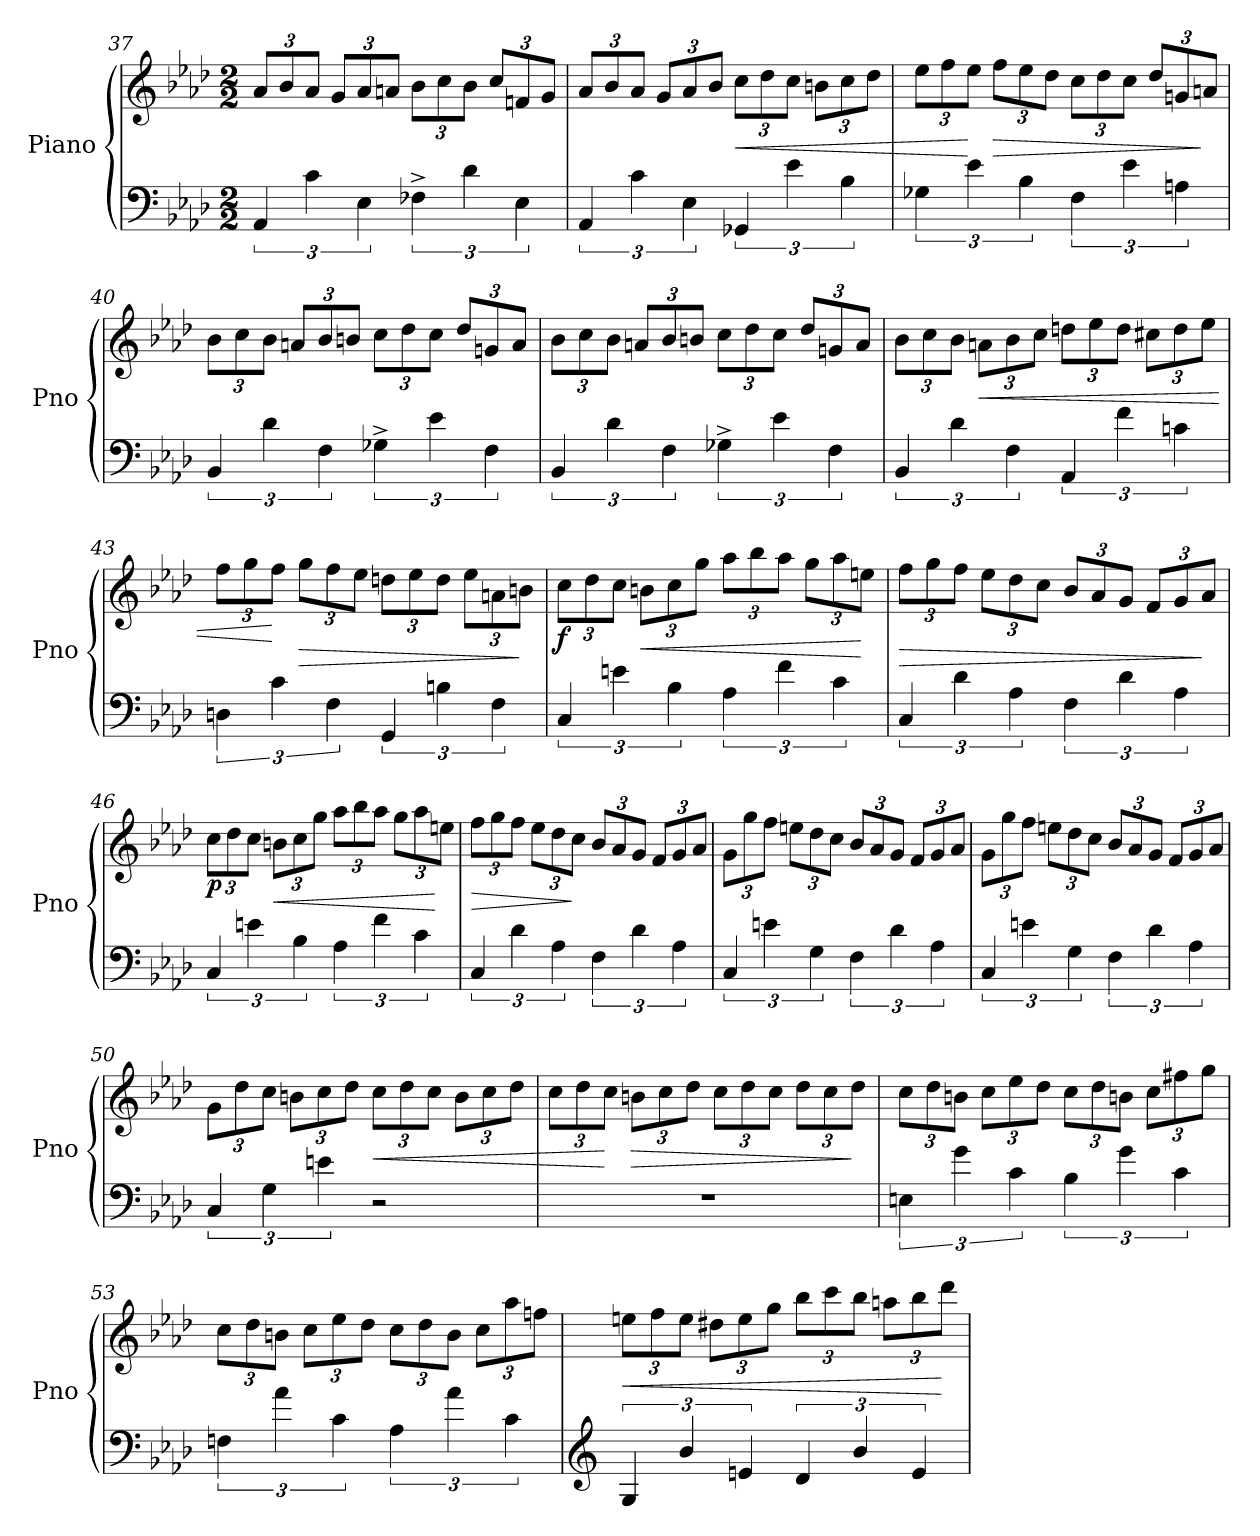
**kern	**kern	**dynam
*part1	*part1	*part1
*staff2	*staff1	*staff1/2
*I"Piano	*	*
*I'Pno	*	*
*clefF4	*clefG2	*
*k[b-e-a-d-]	*k[b-e-a-d-]	*
*A-:	*A-:	*
*M2/2	*M2/2	*
=37	=37	=37
6AA-i/	12a-i/L	.
.	12b-/	.
6c\	12a-/J	.
.	12g/L	.
6E-\	12a-/	.
.	12an/J	.
6F-X^>\	12b-\L	.
.	12cc\	.
6d-\	12b-\J	.
.	12cc/L	.
6E-\	12fni/	.
.	12g/J	.
=38	=38	=38
6AA-i/	12a-i/L	.
.	12b-/	.
6c\	12a-/J	.
.	12g/L	.
6E-\	12a-/	.
.	12b-/J	.
!	!	!LO:HP:b
6GG-X/	12cc\L	<
.	12dd-\	.
6e-\	12cc\J	.
.	12bn\L	.
6B-i\	12cc\	.
.	12dd-\J	.
!!LO:LB:g=z
=39	=39	=39
6G-X\	12ee-\L	.
.	12ff\	.
6e-\	12ee-\J	[
!	!	!LO:HP:b
.	12ff\L	>
6B-\	12ee-\	.
.	12dd-\J	.
6F\	12cc\L	.
.	12dd-\	.
6e-\	12cc\J	.
.	12dd-/L	.
6An\	12gni/	.
.	12an/J	]
=40	=40	=40
6BB-/	12b-\L	.
.	12cc\	.
6d-\	12b-\J	.
.	12an/L	.
6F\	12b-/	.
.	12bn/J	.
6G-X^>\	12cc\L	.
.	12dd-\	.
6e-\	12cc\J	.
.	12dd-/L	.
6F\	12gni/	.
.	12a/J	.
=41	=41	=41
6BB-i/	12b-i\L	.
.	12cc\	.
6d-\	12b-\J	.
.	12an/L	.
6F\	12b-/	.
.	12bn/J	.
6G-X^>\	12cc\L	.
.	12dd-\	.
6e-\	12cc\J	.
.	12dd-/L	.
6F\	12gni/	.
.	12a/J	.
!!LO:LB:g=z
=42	=42	=42
6BB-i/	12b-i\L	.
.	12cc\	.
6d-\	12b-\J	.
!	!	!LO:HP:b
.	12an\L	<
6F\	12b-\	.
.	12cc\J	.
6AA-i/	12ddn\L	.
.	12ee-\	.
6f\	12dd\J	.
.	12cc#X\L	.
6cni\	12dd\	.
.	12ee-\J	.
=43	=43	=43
6Dn\	12ff\L	.
.	12gg\	.
6c\	12ff\J	[
!	!	!LO:HP:b
.	12gg\L	>
6F\	12ff\	.
.	12ee-\J	.
6GG/	12ddn\L	.
.	12ee-\	.
6Bn\	12dd\J	.
.	12ee-\L	.
6F\	12an\	.
.	12bn\J	]
=44	=44	=44
!	!	!LO:DY:b
6C/	12cc\L	f
.	12dd-i\	.
6en\	12cc\J	.
!	!	!LO:HP:b
.	12bn\L	<
6B-i\	12cc\	.
.	12gg\J	.
6A-i\	12aa-i\L	.
.	12bb-i\	.
6f\	12aa-\J	.
.	12gg\L	.
6c\	12aa-\	.
.	12een\J	[
!!LO:PB:g=z
=45	=45	=45
!	!	!LO:HP:b
6C/	12ff\L	>
.	12gg\	.
6d-\	12ff\J	.
.	12ee-i\L	.
6A-\	12dd-\	.
.	12cc\J	.
6F\	12b-i/L	.
.	12a-/	.
6d-\	12g/J	.
.	12f/L	.
6A-\	12g/	.
.	12a-/J	]
=46	=46	=46
!	!	!LO:DY:b
6C/	12cc\L	p
.	12dd-\	.
6en\	12cc\J	.
!	!	!LO:HP:b
.	12bn\L	<
6B-i\	12cc\	.
.	12gg\J	.
6A-\	12aa-\L	.
.	12bb-i\	.
6f\	12aa-\J	.
.	12gg\L	.
6c\	12aa-\	.
.	12een\J	[
=47	=47	=47
!	!	!LO:HP:b
6C/	12ff\L	>
.	12gg\	.
6d-\	12ff\J	.
.	12ee-i\L	.
6A-\	12dd-\	.
.	12cc\J	]
6F\	12b-i/L	.
.	12a-/	.
6d-\	12g/J	.
.	12f/L	.
6A-\	12g/	.
.	12a-/J	.
!!LO:LB:g=z
=48	=48	=48
6C/	12g\L	.
.	12gg\	.
6en\	12ff\J	.
.	12een\L	.
6G\	12dd-\	.
.	12cc\J	.
6F\	12b-/L	.
.	12a-/	.
6d-\	12g/J	.
.	12f/L	.
6A-\	12g/	.
.	12a-/J	.
=49	=49	=49
6C/	12g\L	.
.	12gg\	.
6en\	12ff\J	.
.	12een\L	.
6G\	12dd-\	.
.	12cc\J	.
6F\	12b-/L	.
.	12a-/	.
6d-\	12g/J	.
.	12f/L	.
6A-\	12g/	.
.	12a-/J	.
=50	=50	=50
6C/	12g\L	.
.	12dd-\	.
6G\	12cc\J	.
.	12bn\L	.
6en\	12cc\	.
.	12dd-\J	.
!	!	!LO:HP:b
2r	12cc\L	<
.	12dd-\	.
.	12cc\J	.
.	12b\L	.
.	12cc\	.
.	12dd-\J	.
!!LO:LB:g=z
=51	=51	=51
1r	12cc\L	.
.	12dd-\	.
.	12cc\J	[
!	!	!LO:HP:b
.	12bn\L	>
.	12cc\	.
.	12dd-\J	.
.	12cc\L	.
.	12dd-\	.
.	12cc\J	.
.	12dd-\L	.
.	12cc\	.
.	12dd-\J	]
=52	=52	=52
6En\	12cc\L	.
.	12dd-\	.
6g\	12bn\J	.
.	12cc\L	.
6c\	12ee-i\	.
.	12dd-\J	.
6B-i\	12cc\L	.
.	12dd-\	.
6g\	12bni\J	.
.	12cc\L	.
6c\	12ff#X\	.
.	12gg\J	.
=53	=53	=53
6Fni\	12cc\L	.
.	12dd-\	.
6a-\	12bn\J	.
.	12cc\L	.
6c\	12ee-\	.
.	12dd-\J	.
6A-\	12cc\L	.
.	12dd-\	.
6a-\	12b\J	.
.	12cc\L	.
6c\	12aa-\	.
.	12ffni\J	.
!!LO:LB:g=z
=54	=54	=54
*clefG2	*	*
!	!	!LO:HP:b
6G/	12een\L	<
.	12ff\	.
6b-i/	12ee\J	.
.	12dd#X\L	.
6en/	12ee\	.
.	12gg\J	.
6d-i/	12bb-i\L	.
.	12ccc\	.
6b-/	12bb-\J	.
.	12aan\L	.
6e/	12bb-\	.
.	12ddd-i\J	[
=	=	=
*-	*-	*-
